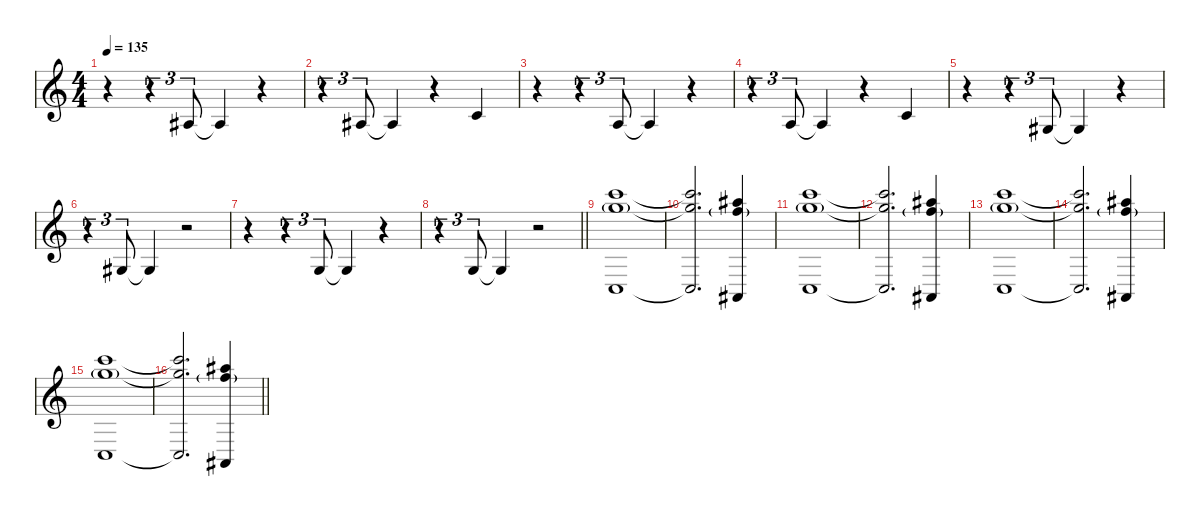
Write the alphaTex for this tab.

\defaultSystemsLayout 4
\hideDynamics
\bracketExtendMode nobrackets
\singleTrackTrackNamePolicy hidden
\multiTrackTrackNamePolicy hidden
\otherSystemsTrackNameOrientation horizontal
\track ("Jamie Meyer" "vln.") {instrument stringensemble2}
\staff {score}
\tuning (E4 C4 G3 C3 G2 C2)
\ts (4 4)
\tempo 135
\clef g2
\ks c
r.4{dy f beam Down} r.4{tu (3 2) beam Down} 15.5{acc #}.8{tu (3 2) beam Up} 15.5{t acc #}.4{beam Up} r.4{beam Up} |
r.4{tu (3 2) beam Down} 15.5{acc #}.8{tu (3 2) beam Up} 15.5{t acc #}.4{beam Up} r.4{beam Up} 17.5.4{beam Up} |
r.4{beam Down} r.4{tu (3 2) beam Down} 14.5.8{tu (3 2) beam Up} 14.5{t}.4{beam Up} r.4{beam Up} |
r.4{tu (3 2) beam Down} 14.5.8{tu (3 2) beam Up} 14.5{t}.4{beam Up} r.4{beam Up} 17.5.4{beam Up} |
r.4{beam Down} r.4{tu (3 2) beam Down} 13.5{acc #}.8{tu (3 2) beam Up} 13.5{t acc #}.4{beam Up} r.4{beam Up} |
r.4{tu (3 2) beam Down} 13.5{acc #}.8{tu (3 2) beam Up} 13.5{t acc #}.4{beam Up} r.2{beam Up} |
r.4{beam Down} r.4{tu (3 2) beam Down} 12.5.8{tu (3 2) beam Up} 12.5{t}.4{beam Up} r.4{beam Up} |
\barLineRight lightlight
r.4{tu (3 2) beam Down} 12.5.8{tu (3 2) beam Up} 12.5{t}.4{beam Up} r.2{beam Up} |
(20.1 19.2{g} 0.4).1{beam Up} |
(20.1{t} 19.2{t} 0.4{t}).2{d beam Up} (18.1{acc #} 17.2{g} 3.5{acc #}).4{beam Up} |
(20.1 19.2{g} 0.4).1{beam Up} |
(20.1{t} 19.2{t} 0.4{t}).2{d beam Up} (18.1{acc #} 17.2{g} 3.5{acc #}).4{beam Up} |
(20.1 19.2{g} 0.4).1{beam Up} |
(20.1{t} 19.2{t} 0.4{t}).2{d beam Up} (18.1{acc #} 17.2{g} 3.5{acc #}).4{beam Up} |
(20.1 19.2{g} 0.4).1{beam Up} |
\barLineRight lightlight
(20.1{t} 19.2{t} 0.4{t}).2{d beam Up} (18.1{acc #} 17.2{g} 3.5{acc #}).4{beam Up}
